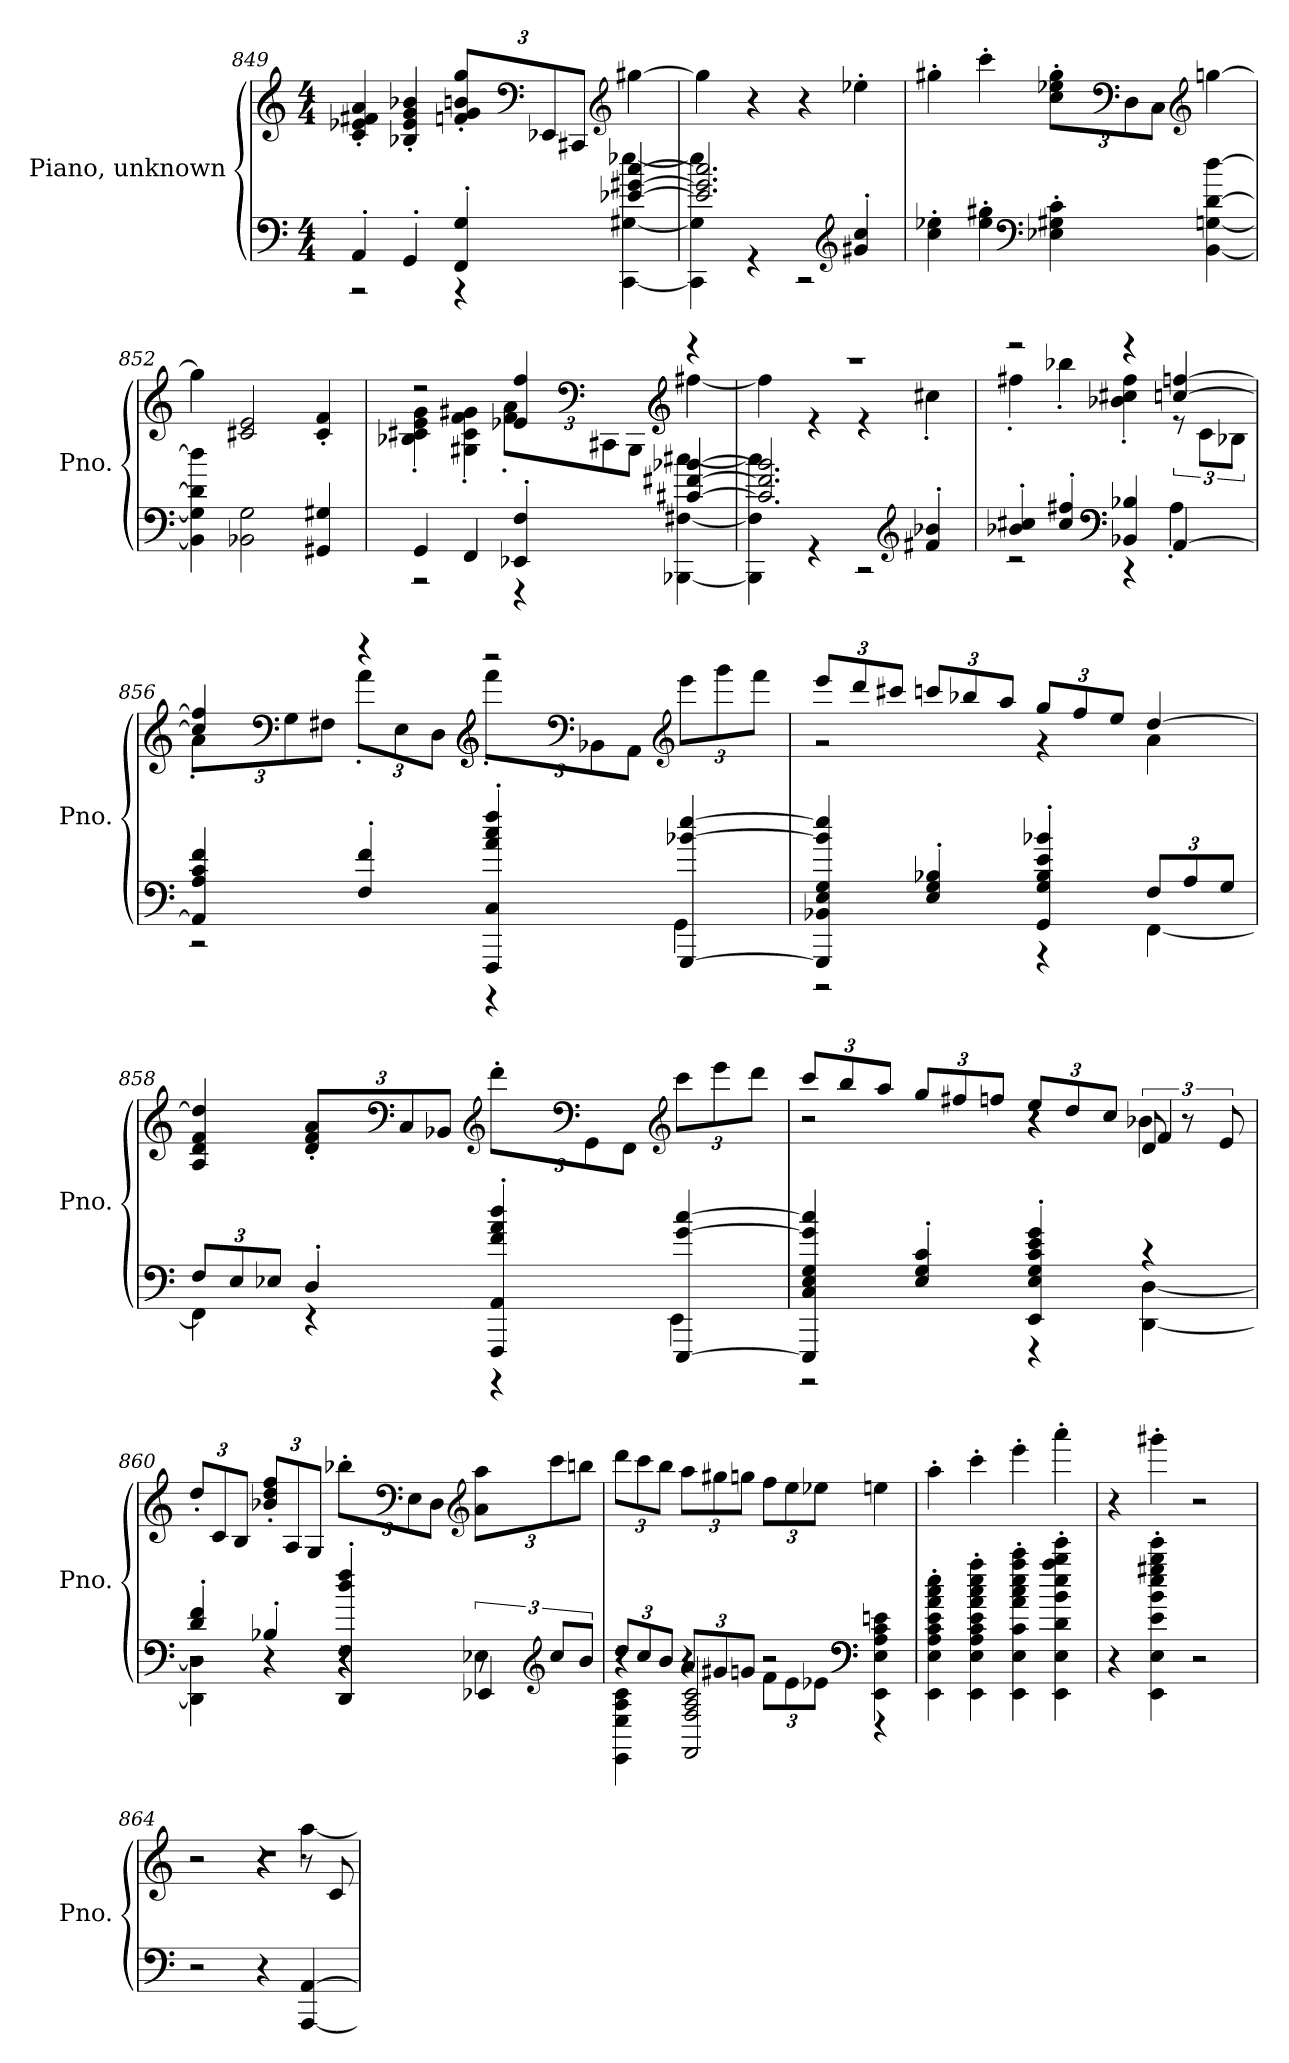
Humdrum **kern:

**kern	**kern
*part1	*part1
*staff2	*staff1
*I"Piano, unknown	*
*I'Pno.	*
*clefF4	*clefG2
*k[]	*k[]
*M4/4	*M4/4
=849	=849
*^	*
4AA'/	2r	4c/' 4e-X/' 4f#X/' 4a/'
4GG'/	.	4B-X/' 4e-/' 4g/' 4b-X/'
*	*	*Xbrackettup
4FF/' 4G/'	4r	12fn/' 12g/' 12bn/' 12gg/'L
*	*	*clefF4
.	.	12EE-X/
.	.	12CC#X/J
*	*	*clefG2
[4e-X/ [4g#X/ [4cc/	[4CC\ [4G#X\ [4ee-X\	[4gg#X\
=850	=850	=850
2.e-/] 2.g#/] 2.cc/]	4CC\] 4G#\] 4ee-\]	4gg#\]
.	4r	4r
.	2r	4r
*clefG2	*	*
4g#X/' 4cc/'	.	4ee-X'\
*v	*v	*
!!LO:LB:g=z
=851	=851
4cc\' 4ee-X\'	4gg#X'\
4ee-\' 4gg#X\'	4ccc'\
*clefF4	*
4E-X\' 4G#X\' 4c\'	12cc\' 12ee-X\' 12gg#\'L
*	*clefF4
.	12D\
.	12C\J
*	*clefG2
[4BB\ [4Gn\ [4d\ [4dd\	[4ggn\
=852	=852
4BB\] 4G\] 4d\] 4dd\]	4gg\]
2BB-X\ 2G\	2c#X/ 2e/
4GG#X/ 4G#X/	4c#/' 4f/'
=853	=853
*^	*^
4GG/	2r	2r	4B-X\' 4c#X\' 4e\' 4g\'
4FF/	.	.	4G#X\' 4c#\' 4f\' 4g#X\'
4EE-X/' 4F/'	4r	4e-X/ 4ff/	12f\' 12a\'L
*	*	*clefF4	*
.	.	.	12CC#X\
.	.	.	12BBB\J
*	*	*clefG2	*
[4c#X/ [4f#X/ [4b-X/	[4BBB-X\ [4F#X\ [4cc#X\	4r	[4ff#X\
!!LO:LB:g=z	!!
=854	=854	=854	=854
2.c#/] 2.f#/] 2.b-/]	4BBB-\] 4F#\] 4cc#\]	1r	4ff#\]
.	4r	.	4r
.	2r	.	4r
*clefG2	*	*	*
4f#X/' 4b-X/'	.	.	4cc#X'\
=855	=855	=855	=855
4b-X/' 4cc#X/'	2r	2r	4ff#X'\
4cc#/' 4ff#X/'	.	.	4bb-X'\
*clefF4	*	*	*
4BB-X/ 4B-X/	4r	4r	4b-X\' 4cc#X\' 4ff#\'
*	*	*	*brackettup
[4AA/	4A'\	[4ccn/ [4ffn/	12r
.	.	.	12c\L
.	.	.	12B-X\J
=856	=856	=856	=856
*	*	*	*Xbrackettup
4AA/] 4A/ 4c/ 4f/	2r	4cc/] 4ff/]	12a'\L
*	*	*clefF4	*
.	.	.	12G\
.	.	.	12F#X\J
4F/' 4f/'	.	4r	12a'\L
.	.	.	12E\
.	.	.	12D\J
*	*	*clefG2	*
4FFF/' 4C/' 4a/' 4cc/' 4ff/'	4r	2r	12fff'\L
*	*	*clefF4	*
.	.	.	12BB-X\
.	.	.	12AA\J
*	*	*clefG2	*
[4GGG/ [4b-X/ [4ee/	4GG\	.	12eee\L
.	.	.	12ggg\
.	.	.	12fff\J
!!LO:LB:g=z	!!
=857	=857	=857	=857
4GGG/] 4BB-X/ 4E/ 4G/ 4b-/] 4ee/]	2r	12eee/L	2r
.	.	12ddd/	.
.	.	12ccc#X/J	.
4E/' 4G/' 4B-X/'	.	12cccn/L	.
.	.	12bb-X/	.
.	.	12aa/J	.
4GG/' 4G/' 4B-/' 4e/' 4b-X/'	4r	12gg/L	4r
.	.	12ff/	.
.	.	12ee/J	.
*Xbrackettup	*	*	*
12F/L	[4FF\	[4dd/	4a\
12A/	.	.	.
12G/J	.	.	.
*	*	*v	*v
=858	=858	=858
12F/L	4FF\]	4A/ 4d/ 4f/ 4dd/]
12E/	.	.
12E-X/J	.	.
4D'/	4r	12d/' 12f/' 12a/'L
*	*	*clefF4
.	.	12C/
.	.	12BB-X/J
*	*	*clefG2
4FFF/' 4AA/' 4f/' 4a/' 4dd/'	4r	12ddd'\L
*	*	*clefF4
.	.	12GG\
.	.	12FF\J
*	*	*clefG2
[4EEE/ [4g/ [4cc/	4EE\	12ccc\L
.	.	12eee\
.	.	12ddd\J
!!LO:PB:g=z
=859	=859	=859
*	*	*^
*	*	*	*^
4EEE/] 4C/ 4E/ 4G/ 4g/] 4cc/]	2r	12ccc/L	2r	2r
.	.	12bb/	.	.
.	.	12aa/J	.	.
4E/' 4G/' 4c/'	.	12gg/L	.	.
.	.	12ff#X/	.	.
.	.	12ffn/J	.	.
4EE/' 4E/' 4G/' 4c/' 4e/' 4g/'	4r	12ee/L	4r	4r
.	.	12dd/	.	.
.	.	12cc/J	.	.
*	*	*brackettup	*	*
4r	[4DD\ [4D\	12d/	4b-X\	4f/
.	.	12r	.	.
.	.	12e/	.	.
*	*	*v	*v	*v
=860	=860	=860
*	*^	*
*	*	*	*Xbrackettup
4d/' 4f/'	4DD\] 4D\]	2r	12dd'/L
.	.	.	12c/
.	.	.	12B/J
4B-X'/	4r	.	12b-X/' 12dd/' 12ff/'L
.	.	.	12A/
.	.	.	12G/J
4DD/' 4F/' 4dd/' 4ff/'	4r	4r	12bb-X'\L
*	*	*	*clefF4
.	.	.	12E\
.	.	.	12D\J
*	*	*	*clefG2
*brackettup	*	*	*
12r	4E-X\	4EE-X/	12a\ 12aa\L
*clefG2	*	*	*
12cc/L	.	.	12ccc\
12b/J	.	.	12bbn\J
!!LO:LB:g=z
=861	=861	=861	=861
*Xbrackettup	*	*	*
12dd/L	4EE\ 4E\ 4A\ 4c\	4r	12ddd\L
12cc/	.	.	12ccc\
12b/J	.	.	12bb\J
12a/L	4r	2FF/ 2F/ 2A/ 2c/	12aa\L
12g#X/	.	.	12gg#X\
12gn/J	.	.	12ggn\J
2r	12f\L	.	12ff\L
.	12e\	.	12ee\
.	12e-X\J	.	12ee-X\J
*clefF4	*	*	*
.	4EE\ 4E\ 4A\ 4c\ 4en\	4r	4een\
*v	*v	*v	*
=862	=862
4EE\' 4E\' 4A\' 4c\' 4e\' 4a\' 4cc\' 4ee\'	4aa'\
4EE\' 4E\' 4A\' 4c\' 4e\' 4a\' 4cc\' 4ee\' 4aa\'	4ccc'\
4EE\' 4E\' 4c\' 4a\' 4cc\' 4ee\' 4aa\' 4ccc\'	4eee'\
4EE\' 4E\' 4d\' 4b\' 4ee\' 4aa\' 4bb\' 4eee\'	4aaa'\
=863	=863
4r	4r
4EE\' 4E\' 4e\' 4b\' 4ee\' 4gg#X\' 4bb\' 4eee\'	4ggg#X'\
2r	2r
=864	=864
*	*^
*	*	*^
2r	1r	2r	2r
4r	.	4r	4r
[4AAA/ [4AA/	.	[4aa\	8r
.	.	.	8c/
*	*v	*v	*v
=	=
*-	*-
